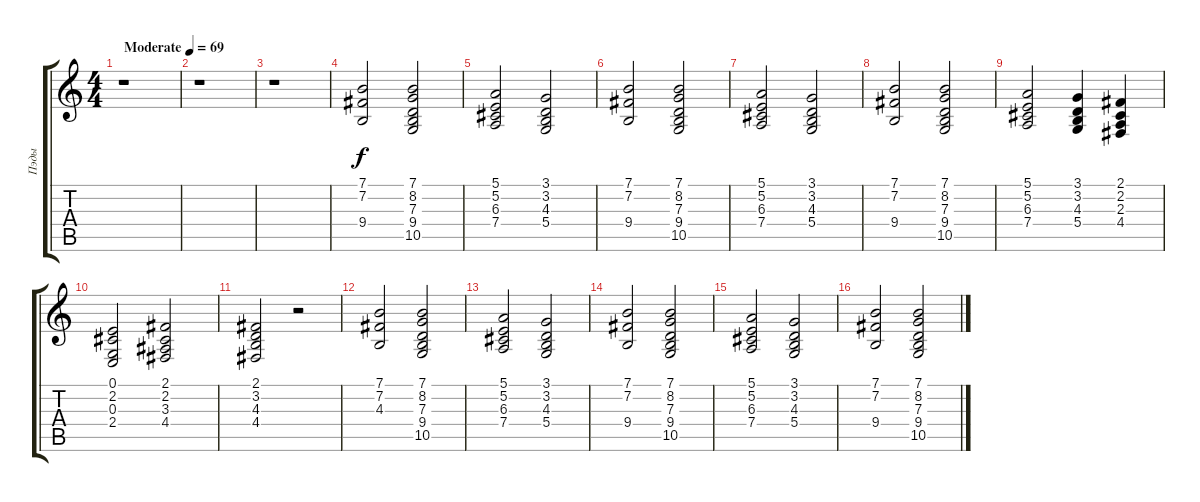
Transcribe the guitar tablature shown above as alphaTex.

\track ("Пэды" "Пэды") {instrument pad2warm}
\staff {score tabs}
\tuning (E4 B3 G3 D3 A2 E2) {hide}
\ts (4 4)
\tempo (69 "Moderate")
\clef g2
\ks c
r.1{dy f instrument pad2warm} |
r.1 |
r.1 |
(7.1 7.2 9.4).2 (7.1 8.2 7.3 9.4 10.5).2 |
(5.1 5.2 6.3 7.4).2 (3.1 3.2 4.3 5.4).2 |
(7.1 7.2 9.4).2 (7.1 8.2 7.3 9.4 10.5).2 |
(5.1 5.2 6.3 7.4).2 (3.1 3.2 4.3 5.4).2 |
(7.1 7.2 9.4).2 (7.1 8.2 7.3 9.4 10.5).2 |
(5.1 5.2 6.3 7.4).2 (3.1 3.2 4.3 5.4).4 (2.1 2.2 2.3 4.4).4 |
(0.1 2.2 0.3 2.4).2 (2.1 2.2 3.3 4.4).2 |
(2.1 3.2 4.3 4.4).2 r.2 |
(7.1 7.2 4.3).2 (7.1 8.2 7.3 9.4 10.5).2 |
(5.1 5.2 6.3 7.4).2 (3.1 3.2 4.3 5.4).2 |
(7.1 7.2 9.4).2 (7.1 8.2 7.3 9.4 10.5).2 |
(5.1 5.2 6.3 7.4).2 (3.1 3.2 4.3 5.4).2 |
(7.1 7.2 9.4).2 (7.1 8.2 7.3 9.4 10.5).2
